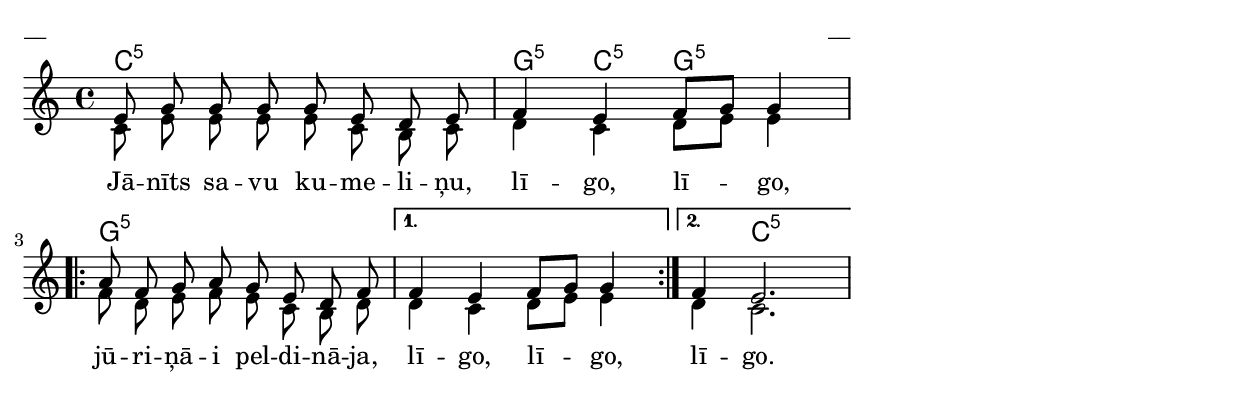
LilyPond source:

\version "2.13.16"
%\header {
%    title = "Jānīts savu kumeliņu"
%}
% Katrīna Riekstiņa, #47 (Grodi)
\paper {
line-width = 14\cm
left-margin = 0.4\cm
between-system-padding = 0.1\cm
between-system-space = 0.1\cm
}
\layout {
indent = #0
ragged-last = ##f
}


voiceA = \relative c' {
\clef "treble"
\key c \major
\time 4/4
e8 g g g g e d e | f4 e f8[ g] g4 |
\repeat volta 2 {
a8 f g a g e d f
}
\alternative { { f4 e f8[ g] g4 } { f4 e2. } }
} 

voiceB = \relative c' {
\clef "treble"
\key c \major
\time 4/4
c8 e e e e c b c | d4 c d8[ e] e4 |
\repeat volta 2 {
f8 d e f e c b d
}
\alternative { { d4 c d8[ e] e4 } { d4 c2. } }
} 


lyricA = \lyricmode {
Jā -- nīts sa -- vu ku -- me -- li -- ņu, 
lī -- go, lī -- go, 
jū -- ri -- ņā -- i pel -- di -- nā -- ja, 
lī -- go, lī -- go, 
lī -- go. 
}

chordsA = \chordmode {
c1:5 | g4:5 c4:5 g2:5 | 
\repeat volta 2 {
g1:5 |
}
\alternative { { g1:5 } { g4:5 c2.:5 } }
}

fullScore = <<
\new ChordNames { 
\set chordChanges = ##t
\chordsA 
}
\new Staff {
<<
\new Voice = "voiceA" { \voiceOne \autoBeamOff \voiceA }
\new Voice = "voiceB" { \voiceTwo \autoBeamOff \voiceB }
\lyricsto "voiceA" \new Lyrics \lyricA
>>
}
>>

\score {
\fullScore
\header { piece = "__" opus = "__" }
}
\markup { \with-color #(x11-color 'white) \sans \smaller "__" }
\score {
\unfoldRepeats
\fullScore
\midi {
\context { \Staff \remove "Staff_performer" }
\context { \Voice \consists "Staff_performer" }
}
}



